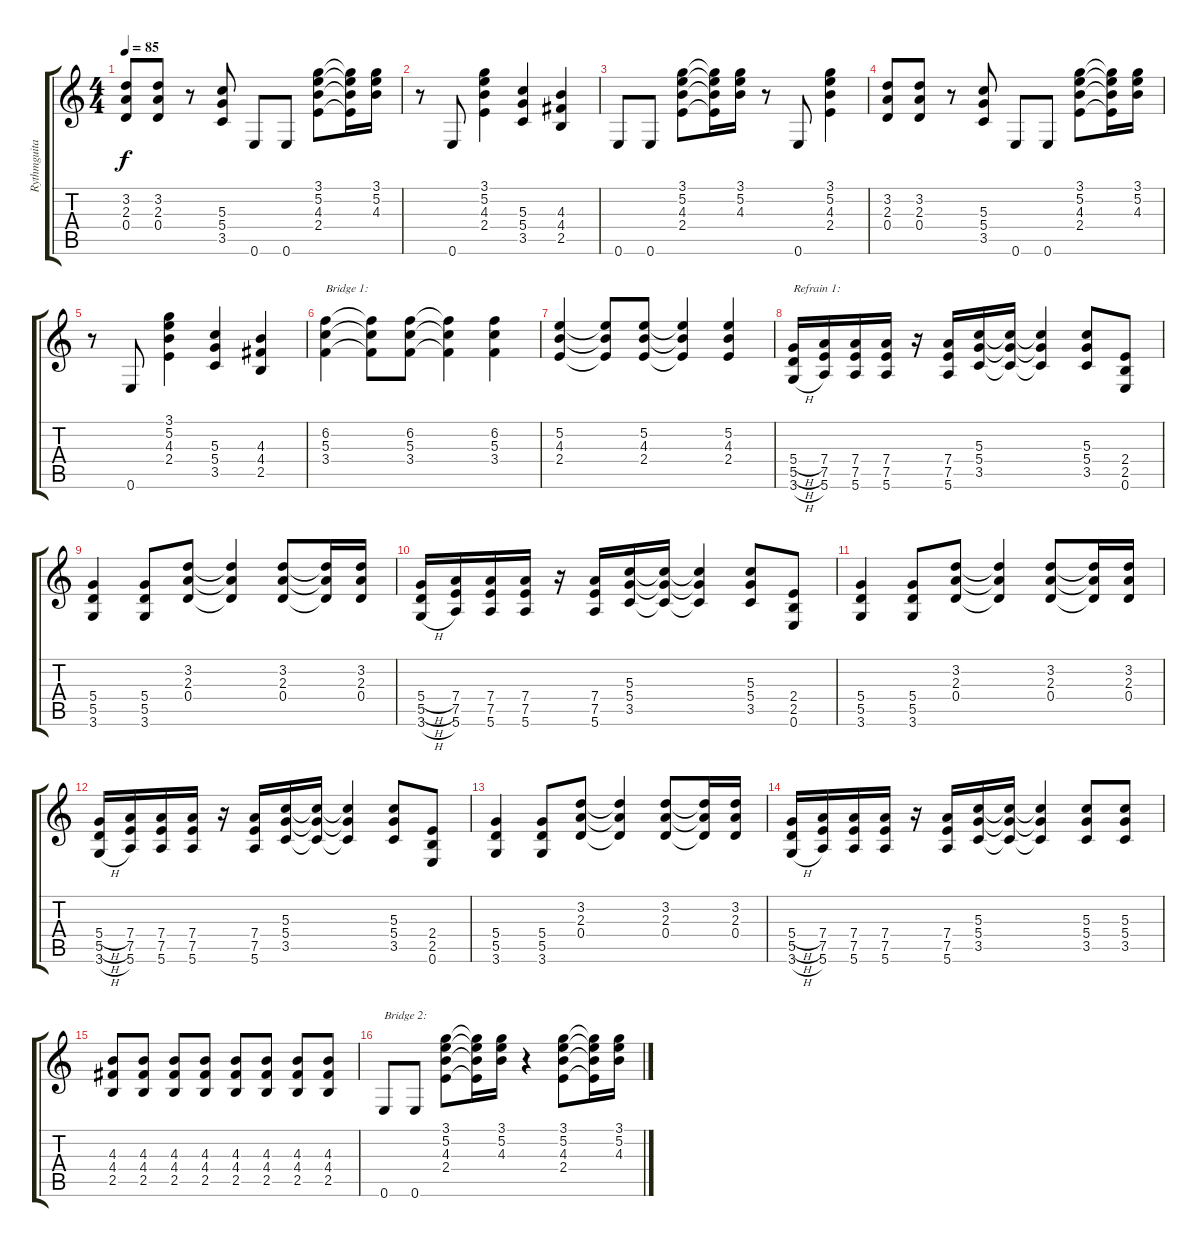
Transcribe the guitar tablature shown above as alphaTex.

\track ("Rythmguitar (Tim):" "Rythmguita") {instrument overdrivenguitar}
\staff {score tabs}
\tuning (E4 B3 G3 D3 A2 E2) {hide}
\ts (4 4)
\tempo 85
\clef g2
\ks c
(3.2 2.3 0.4).8{dy f} (3.2 2.3 0.4).8 r.8 (5.3 5.4 3.5).8 0.6.8 0.6.8 (3.1 5.2 4.3 2.4).8 (3.1{t} 5.2{t} 4.3{t} 2.4{t}).16 (3.1 5.2 4.3).16 |
r.8 0.6.8 (3.1 5.2 4.3 2.4).4 (5.3 5.4 3.5).4 (4.3 4.4 2.5).4 |
0.6.8 0.6.8 (3.1 5.2 4.3 2.4).8 (3.1{t} 5.2{t} 4.3{t} 2.4{t}).16 (3.1 5.2 4.3).16 r.8 0.6.8 (3.1 5.2 4.3 2.4).4 |
(3.2 2.3 0.4).8 (3.2 2.3 0.4).8 r.8 (5.3 5.4 3.5).8 0.6.8 0.6.8 (3.1 5.2 4.3 2.4).8 (3.1{t} 5.2{t} 4.3{t} 2.4{t}).16 (3.1 5.2 4.3).16 |
r.8 0.6.8 (3.1 5.2 4.3 2.4).4 (5.3 5.4 3.5).4 (4.3 4.4 2.5).4 |
(6.2 5.3 3.4).4{txt "Bridge 1:"} (6.2{t} 5.3{t} 3.4{t}).8 (6.2 5.3 3.4).8 (6.2{t} 5.3{t} 3.4{t}).4 (6.2 5.3 3.4).4 |
(5.2 4.3 2.4).4 (5.2{t} 4.3{t} 2.4{t}).8 (5.2 4.3 2.4).8 (5.2{t} 4.3{t} 2.4{t}).4 (5.2 4.3 2.4).4 |
(5.4{h} 5.5{h} 3.6{h}).16{txt "Refrain 1:"} (7.4 7.5 5.6).16 (7.4 7.5 5.6).16 (7.4 7.5 5.6).16 r.16 (7.4 7.5 5.6).16 (5.3 5.4 3.5).16 (5.3{t} 5.4{t} 3.5{t}).16 (5.3{t} 5.4{t} 3.5{t}).4 (5.3 5.4 3.5).8 (2.4 2.5 0.6).8 |
(5.4 5.5 3.6).4 (5.4 5.5 3.6).8 (3.2 2.3 0.4).8 (3.2{t} 2.3{t} 0.4{t}).4 (3.2 2.3 0.4).8 (3.2{t} 2.3{t} 0.4{t}).16 (3.2 2.3 0.4).16 |
(5.4{h} 5.5{h} 3.6{h}).16 (7.4 7.5 5.6).16 (7.4 7.5 5.6).16 (7.4 7.5 5.6).16 r.16 (7.4 7.5 5.6).16 (5.3 5.4 3.5).16 (5.3{t} 5.4{t} 3.5{t}).16 (5.3{t} 5.4{t} 3.5{t}).4 (5.3 5.4 3.5).8 (2.4 2.5 0.6).8 |
(5.4 5.5 3.6).4 (5.4 5.5 3.6).8 (3.2 2.3 0.4).8 (3.2{t} 2.3{t} 0.4{t}).4 (3.2 2.3 0.4).8 (3.2{t} 2.3{t} 0.4{t}).16 (3.2 2.3 0.4).16 |
(5.4{h} 5.5{h} 3.6{h}).16 (7.4 7.5 5.6).16 (7.4 7.5 5.6).16 (7.4 7.5 5.6).16 r.16 (7.4 7.5 5.6).16 (5.3 5.4 3.5).16 (5.3{t} 5.4{t} 3.5{t}).16 (5.3{t} 5.4{t} 3.5{t}).4 (5.3 5.4 3.5).8 (2.4 2.5 0.6).8 |
(5.4 5.5 3.6).4 (5.4 5.5 3.6).8 (3.2 2.3 0.4).8 (3.2{t} 2.3{t} 0.4{t}).4 (3.2 2.3 0.4).8 (3.2{t} 2.3{t} 0.4{t}).16 (3.2 2.3 0.4).16 |
(5.4{h} 5.5{h} 3.6{h}).16 (7.4 7.5 5.6).16 (7.4 7.5 5.6).16 (7.4 7.5 5.6).16 r.16 (7.4 7.5 5.6).16 (5.3 5.4 3.5).16 (5.3{t} 5.4{t} 3.5{t}).16 (5.3{t} 5.4{t} 3.5{t}).4 (5.3 5.4 3.5).8 (5.3 5.4 3.5).8 |
(4.3 4.4 2.5).8 (4.3 4.4 2.5).8 (4.3 4.4 2.5).8 (4.3 4.4 2.5).8 (4.3 4.4 2.5).8 (4.3 4.4 2.5).8 (4.3 4.4 2.5).8 (4.3 4.4 2.5).8 |
0.6.8{txt "Bridge 2:"} 0.6.8 (3.1 5.2 4.3 2.4).8 (3.1{t} 5.2{t} 4.3{t} 2.4{t}).16 (3.1 5.2 4.3).16 r.4 (3.1 5.2 4.3 2.4).8 (3.1{t} 5.2{t} 4.3{t} 2.4{t}).16 (3.1 5.2 4.3).16
